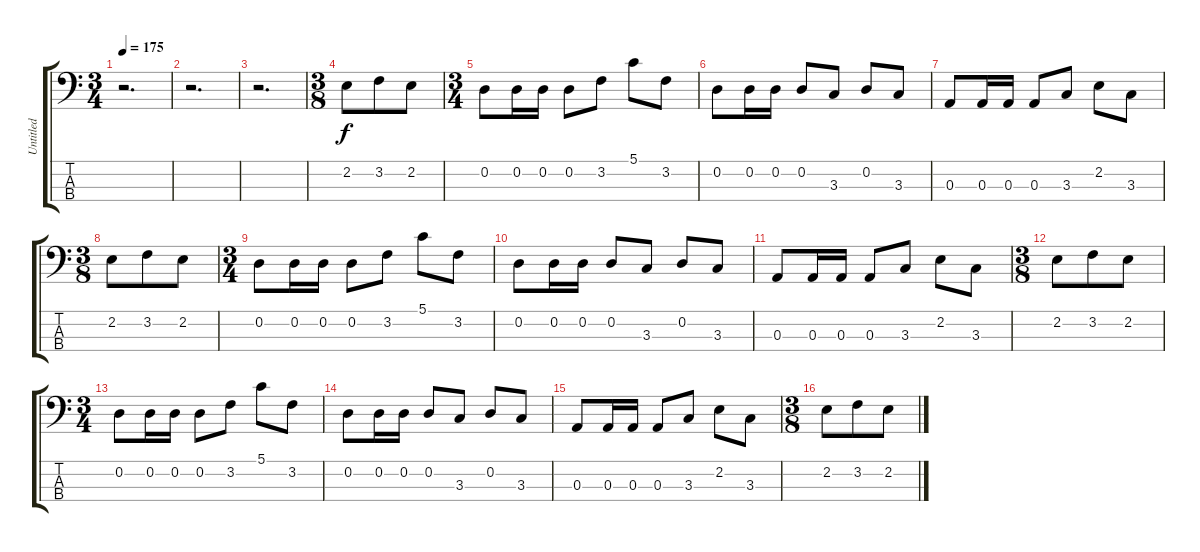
\track ("Untitled" "Untitled") {instrument electricbasspick}
\staff {score tabs}
\tuning (G2 D2 A1 E1) {hide}
\ts (3 4)
\tempo 175
\clef f4
\ks c
r.2{d dy f} |
r.2{d} |
r.2{d} |
\ts (3 8)
2.2.8 3.2.8 2.2.8 |
\ts (3 4)
0.2.8 0.2.16 0.2.16 0.2.8 3.2.8 5.1.8 3.2.8 |
0.2.8 0.2.16 0.2.16 0.2.8 3.3.8 0.2.8 3.3.8 |
0.3.8 0.3.16 0.3.16 0.3.8 3.3.8 2.2.8 3.3.8 |
\ts (3 8)
2.2.8 3.2.8 2.2.8 |
\ts (3 4)
0.2.8 0.2.16 0.2.16 0.2.8 3.2.8 5.1.8 3.2.8 |
0.2.8 0.2.16 0.2.16 0.2.8 3.3.8 0.2.8 3.3.8 |
0.3.8 0.3.16 0.3.16 0.3.8 3.3.8 2.2.8 3.3.8 |
\ts (3 8)
2.2.8 3.2.8 2.2.8 |
\ts (3 4)
0.2.8 0.2.16 0.2.16 0.2.8 3.2.8 5.1.8 3.2.8 |
0.2.8 0.2.16 0.2.16 0.2.8 3.3.8 0.2.8 3.3.8 |
0.3.8 0.3.16 0.3.16 0.3.8 3.3.8 2.2.8 3.3.8 |
\ts (3 8)
2.2.8 3.2.8 2.2.8
